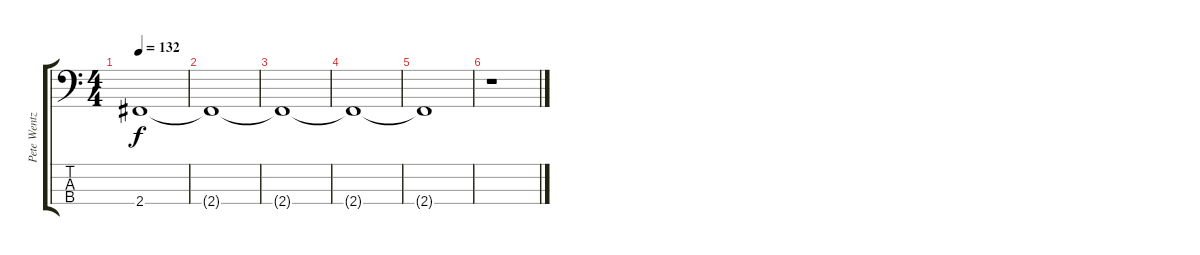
\track ("Pete Wentz " "Pete Wentz") {instrument electricbasspick}
\staff {score tabs}
\tuning (G2 D2 A1 E1) {hide}
\ts (4 4)
\tempo 132
\clef f4
\ks c
2.4{t}.1{dy f} |
2.4{t}.1{volume 0} |
2.4{t}.1 |
2.4{t}.1 |
2.4{t}.1 |
r.1
